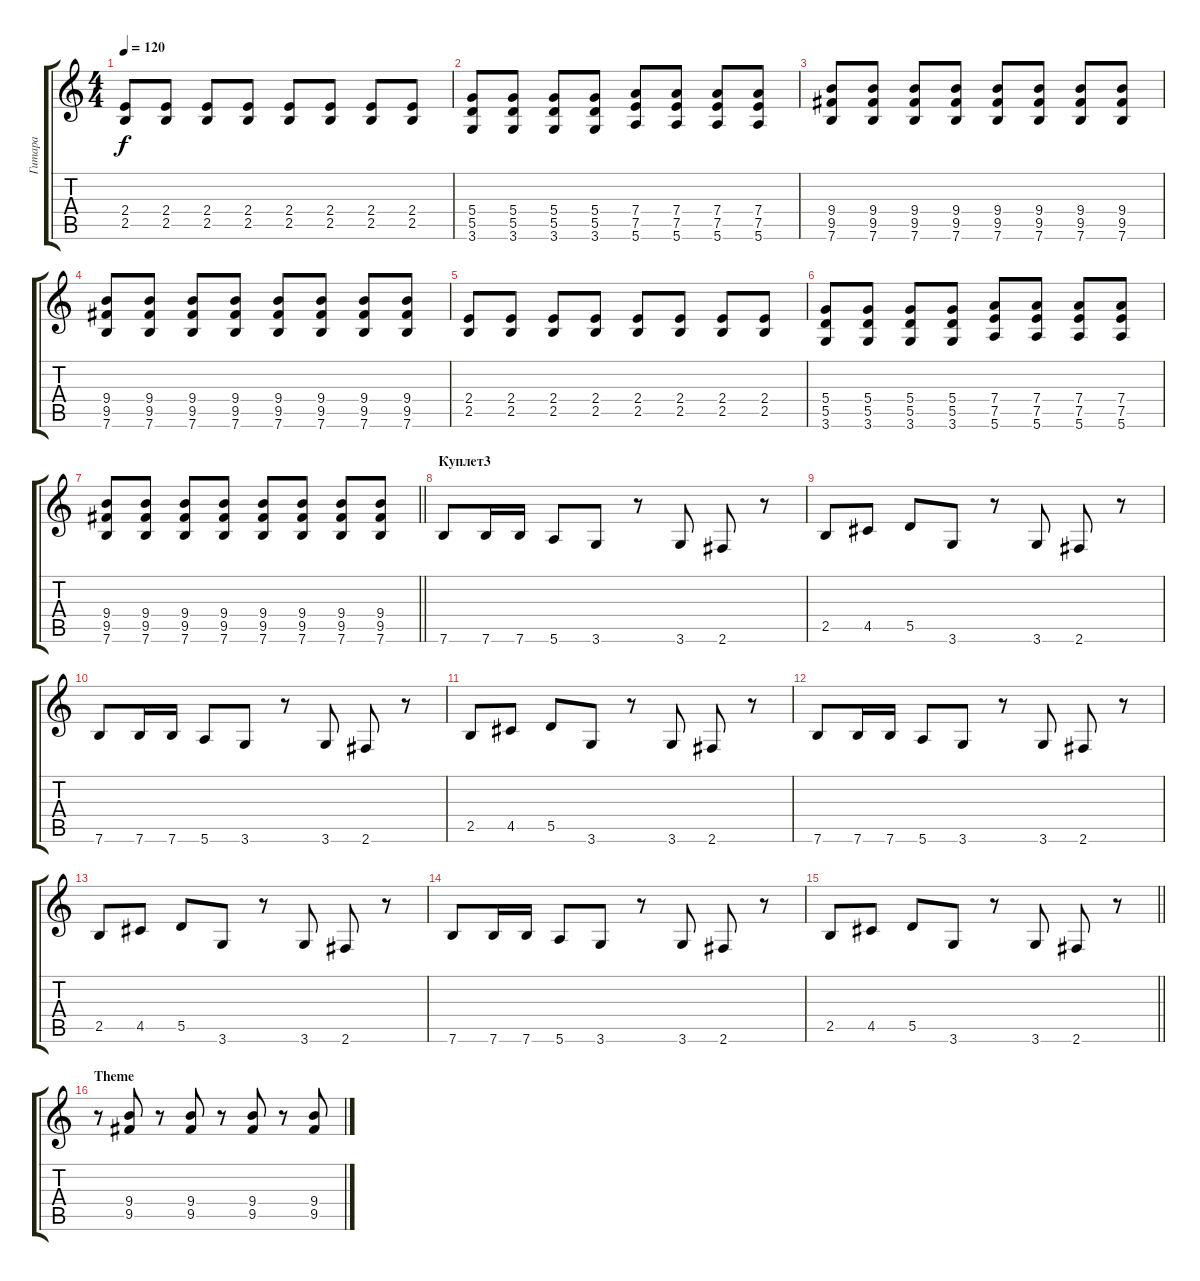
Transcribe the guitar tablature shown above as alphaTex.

\track ("Гитара" "Гитара") {instrument distortionguitar}
\staff {score tabs}
\tuning (E4 B3 G3 D3 A2 E2) {hide}
\ts (4 4)
\tempo 120
\clef g2
\ks c
(2.4 2.5).8{dy f} (2.4 2.5).8 (2.4 2.5).8 (2.4 2.5).8 (2.4 2.5).8 (2.4 2.5).8 (2.4 2.5).8 (2.4 2.5).8 |
(5.4 5.5 3.6).8 (5.4 5.5 3.6).8 (5.4 5.5 3.6).8 (5.4 5.5 3.6).8 (7.4 7.5 5.6).8 (7.4 7.5 5.6).8 (7.4 7.5 5.6).8 (7.4 7.5 5.6).8 |
(9.4 9.5 7.6).8 (9.4 9.5 7.6).8 (9.4 9.5 7.6).8 (9.4 9.5 7.6).8 (9.4 9.5 7.6).8 (9.4 9.5 7.6).8 (9.4 9.5 7.6).8 (9.4 9.5 7.6).8 |
(9.4 9.5 7.6).8 (9.4 9.5 7.6).8 (9.4 9.5 7.6).8 (9.4 9.5 7.6).8 (9.4 9.5 7.6).8 (9.4 9.5 7.6).8 (9.4 9.5 7.6).8 (9.4 9.5 7.6).8 |
(2.4 2.5).8 (2.4 2.5).8 (2.4 2.5).8 (2.4 2.5).8 (2.4 2.5).8 (2.4 2.5).8 (2.4 2.5).8 (2.4 2.5).8 |
(5.4 5.5 3.6).8 (5.4 5.5 3.6).8 (5.4 5.5 3.6).8 (5.4 5.5 3.6).8 (7.4 7.5 5.6).8 (7.4 7.5 5.6).8 (7.4 7.5 5.6).8 (7.4 7.5 5.6).8 |
\barLineRight lightlight
(9.4 9.5 7.6).8 (9.4 9.5 7.6).8 (9.4 9.5 7.6).8 (9.4 9.5 7.6).8 (9.4 9.5 7.6).8 (9.4 9.5 7.6).8 (9.4 9.5 7.6).8 (9.4 9.5 7.6).8 |
\section ("" "Куплет3")
7.6.8 7.6.16 7.6.16 5.6.8 3.6.8 r.8 3.6.8 2.6.8 r.8 |
2.5.8 4.5.8 5.5.8 3.6.8 r.8 3.6.8 2.6.8 r.8 |
7.6.8 7.6.16 7.6.16 5.6.8 3.6.8 r.8 3.6.8 2.6.8 r.8 |
2.5.8 4.5.8 5.5.8 3.6.8 r.8 3.6.8 2.6.8 r.8 |
7.6.8 7.6.16 7.6.16 5.6.8 3.6.8 r.8 3.6.8 2.6.8 r.8 |
2.5.8 4.5.8 5.5.8 3.6.8 r.8 3.6.8 2.6.8 r.8 |
7.6.8 7.6.16 7.6.16 5.6.8 3.6.8 r.8 3.6.8 2.6.8 r.8 |
\barLineRight lightlight
2.5.8 4.5.8 5.5.8 3.6.8 r.8 3.6.8 2.6.8 r.8 |
\section ("" "Theme")
r.8 (9.4 9.5).8 r.8 (9.4 9.5).8 r.8 (9.4 9.5).8 r.8 (9.4 9.5).8
